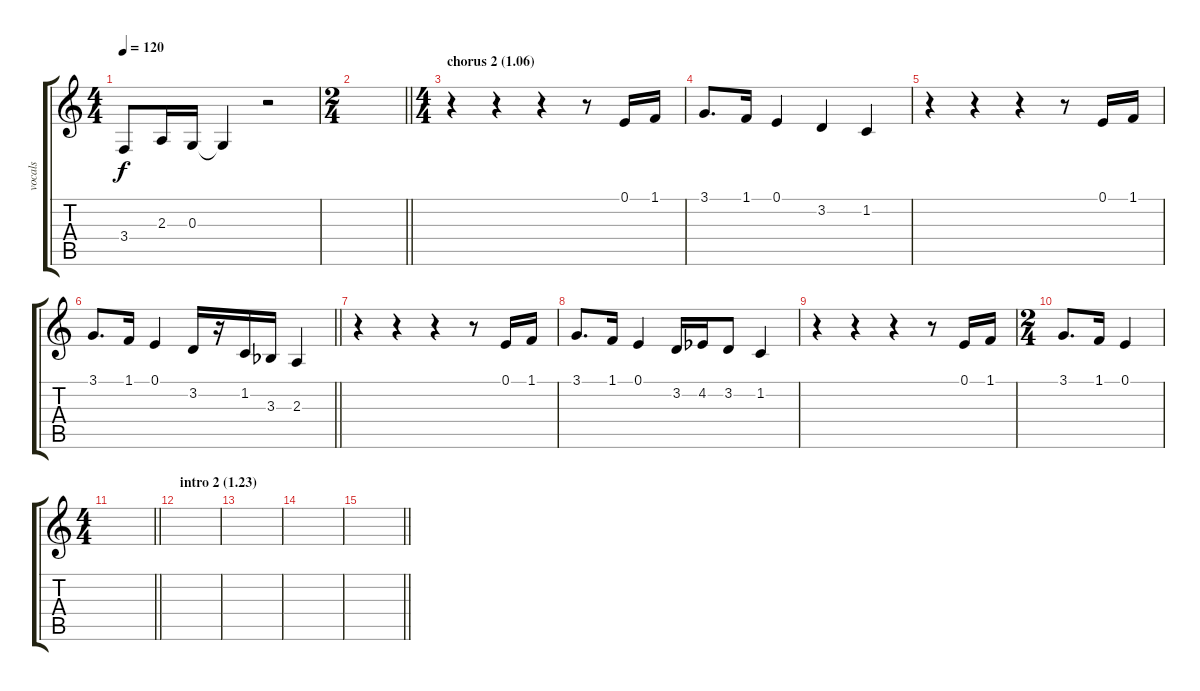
\track ("vocals" "vocals") {instrument tenorsax}
\staff {score tabs}
\tuning (E4 B3 G3 D3 A2 E2) {hide}
\ts (4 4)
\tempo 120
\clef g2
\ks c
3.4.8{dy f} 2.3.16 0.3.16 0.3{t}.4 r.2 |
\ts (2 4)
\barLineRight lightlight
|
\ts (4 4)
\section ("" "chorus 2 (1.06)")
r.4 r.4 r.4 r.8 0.1.16 1.1.16 |
3.1.8{d} 1.1.16 0.1.4 3.2.4 1.2.4 |
r.4 r.4 r.4 r.8 0.1.16 1.1.16 |
\barLineRight lightlight
3.1.8{d} 1.1.16 0.1.4 3.2.16 r.16 1.2.16 3.3{acc b}.16 2.3.4 |
r.4 r.4 r.4 r.8 0.1.16 1.1.16 |
3.1.8{d} 1.1.16 0.1.4 3.2.16 4.2{acc b}.16 3.2.8 1.2.4 |
r.4 r.4 r.4 r.8 0.1.16 1.1.16 |
\ts (2 4)
3.1.8{d} 1.1.16 0.1.4 |
\ts (4 4)
\barLineRight lightlight
|
\section ("" "intro 2 (1.23)")
|
|
|
\barLineRight lightlight
